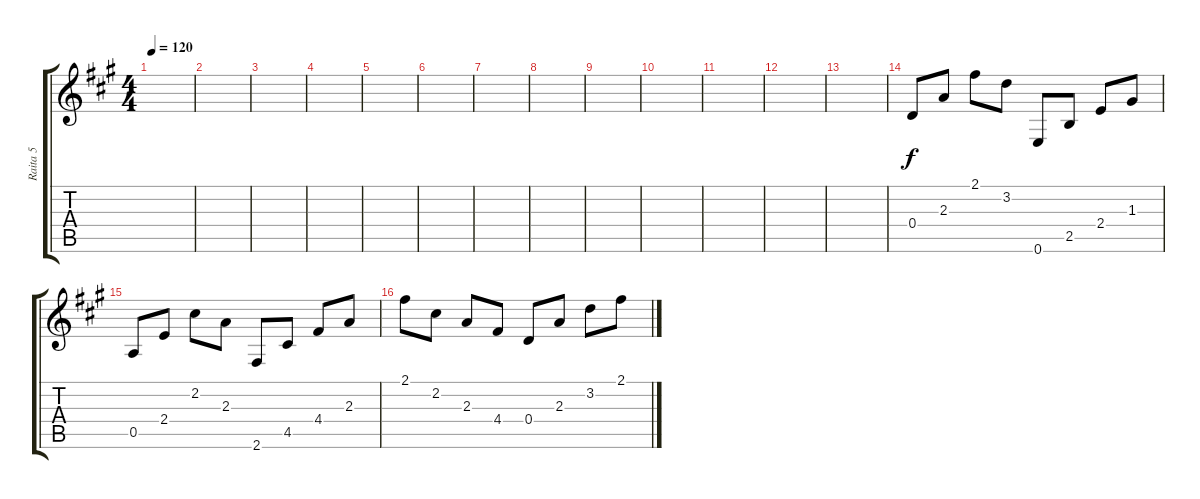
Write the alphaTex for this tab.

\track ("Raita 5" "Raita 5") {instrument acousticguitarsteel}
\staff {score tabs}
\tuning (E4 B3 G3 D3 A2 E2) {hide}
\ts (4 4)
\tempo 120
\clef g2
\ks f#minor
|
|
|
|
|
|
|
|
|
|
|
|
|
0.4.8 2.3.8 2.1.8 3.2.8 0.6.8 2.5.8 2.4.8 1.3.8 |
0.5.8 2.4.8 2.2.8 2.3.8 2.6.8 4.5.8 4.4.8 2.3.8 |
2.1.8 2.2.8 2.3.8 4.4.8 0.4.8 2.3.8 3.2.8 2.1.8
